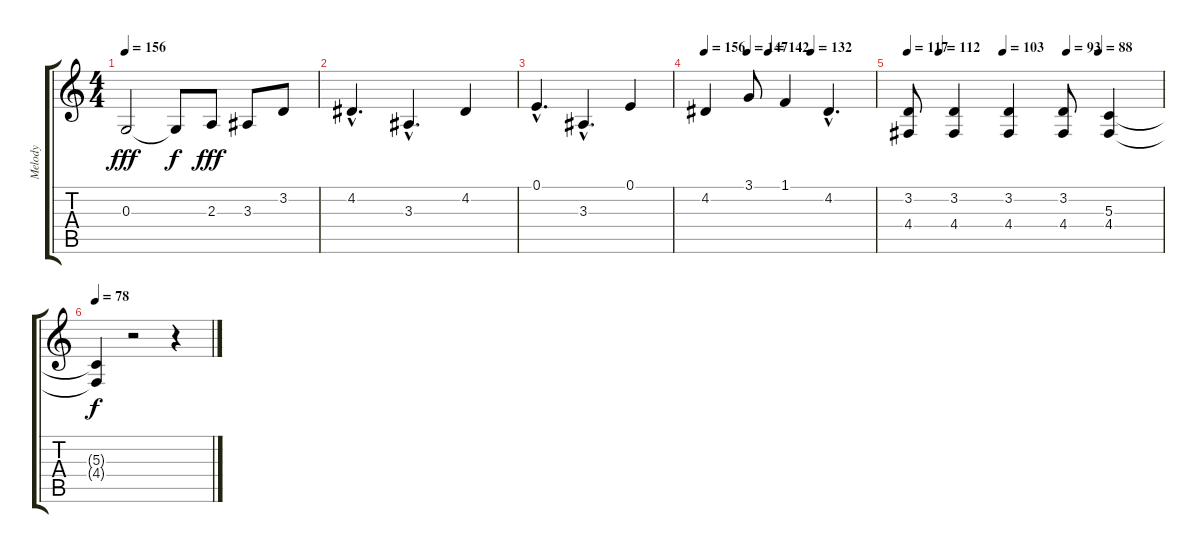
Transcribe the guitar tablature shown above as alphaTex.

\track ("Melody" "Melody") {instrument lead2sawtooth}
\staff {score tabs}
\tuning (E4 B3 G3 D3 A2 E2) {hide}
\ts (4 4)
\tempo 156
\clef g2
\ks c
0.3.2{dy fff} 0.3{t}.8{dy f} 2.3.8{dy fff} 3.3.8 3.2.8 |
4.2{hac}.4{d} 3.3{hac}.4{d} 4.2.4 |
0.1{hac}.4{d} 3.3{hac}.4{d} 0.1.4 |
\tempo 156
\tempo (147 0.25)
\tempo (142 0.375)
\tempo (132 0.625)
4.2.4 3.1.8 1.1.4 4.2{hac}.4{d} |
\tempo 117
\tempo (112 0.125)
\tempo (103 0.375)
\tempo (93 0.625)
\tempo (88 0.75)
(3.2 4.4).8 (3.2 4.4).4 (3.2 4.4).4 (3.2 4.4).8 (5.3 4.4).4 |
\tempo 78
(5.3{t} 4.4{t}).4{dy f} r.2 r.4
